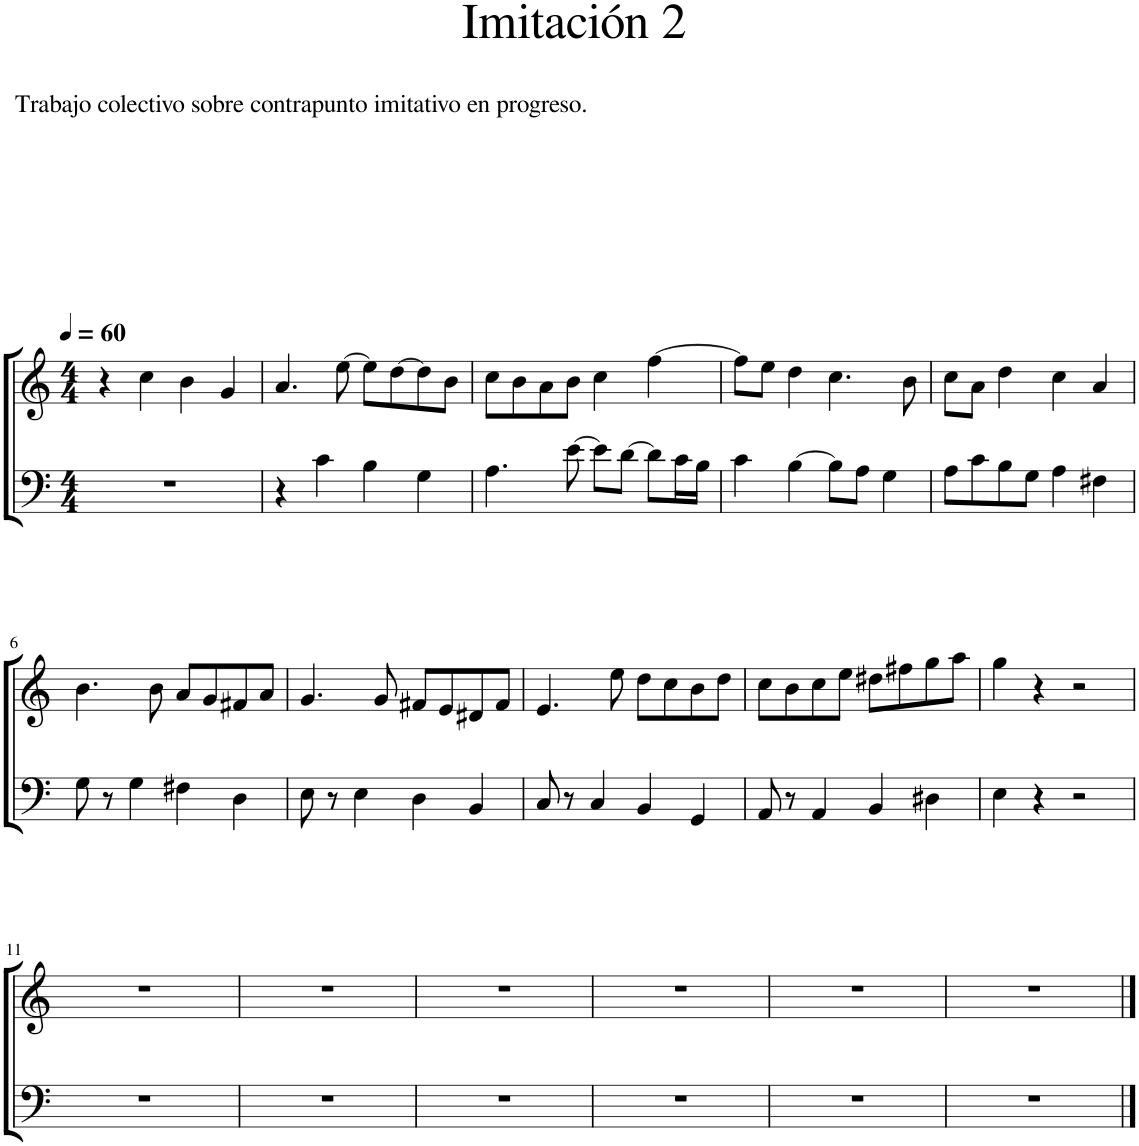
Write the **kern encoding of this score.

**kern	**kern
*part2	*part1
*staff2	*staff1
*I"Fagot	*I"Flauta
*	*I'Fl
*clefF4	*clefG2
*k[]	*k[]
*M4/4	*M4/4
*MM60	*MM60
=1	=1
1r	4r
.	4cc\
.	4b\
.	4g/
=2	=2
4r	4.a/
4c\	.
.	[8ee\
4B\	8ee\L]
.	[8dd\
4G\	8dd\]
.	8b\J
=3	=3
4.A\	8cc\L
.	8b\
.	8a\
[8e\	8b\J
8e\L]	4cc\
[8d\J	.
8d\L]	[4ff\
16c\L	.
16B\JJ	.
=4	=4
4c\	8ff\L]
.	8ee\J
[4B\	4dd\
8B\L]	4.cc\
8A\J	.
4G\	.
.	8b\
=5	=5
8A\L	8cc\L
8c\	8a\J
8B\	4dd\
8G\J	.
4A\	4cc\
4F#X\	4a/
!!LO:LB:g=z
=6	=6
8G\	4.b\
8r	.
4G\	.
.	8b\
4F#X\	8a/L
.	8g/
4D\	8f#X/
.	8a/J
=7	=7
8E\	4.g/
8r	.
4E\	.
.	8g/
4D\	8f#X/L
.	8e/
4BB/	8d#X/
.	8f#/J
=8	=8
8C/	4.e/
8r	.
4C/	.
.	8ee\
4BB/	8dd\L
.	8cc\
4GG/	8b\
.	8dd\J
=9	=9
8AA/	8cc\L
8r	8b\
4AA/	8cc\
.	8ee\J
4BB/	8dd#X\L
.	8ff#X\
4D#X\	8gg\
.	8aa\J
=10	=10
4E\	4gg\
4r	4r
2r	2r
!!LO:LB:g=z
=11	=11
1r	1r
=12	=12
1r	1r
=13	=13
1r	1r
=14	=14
1r	1r
=15	=15
1r	1r
=16	=16
1r	1r
==	==
*-	*-
